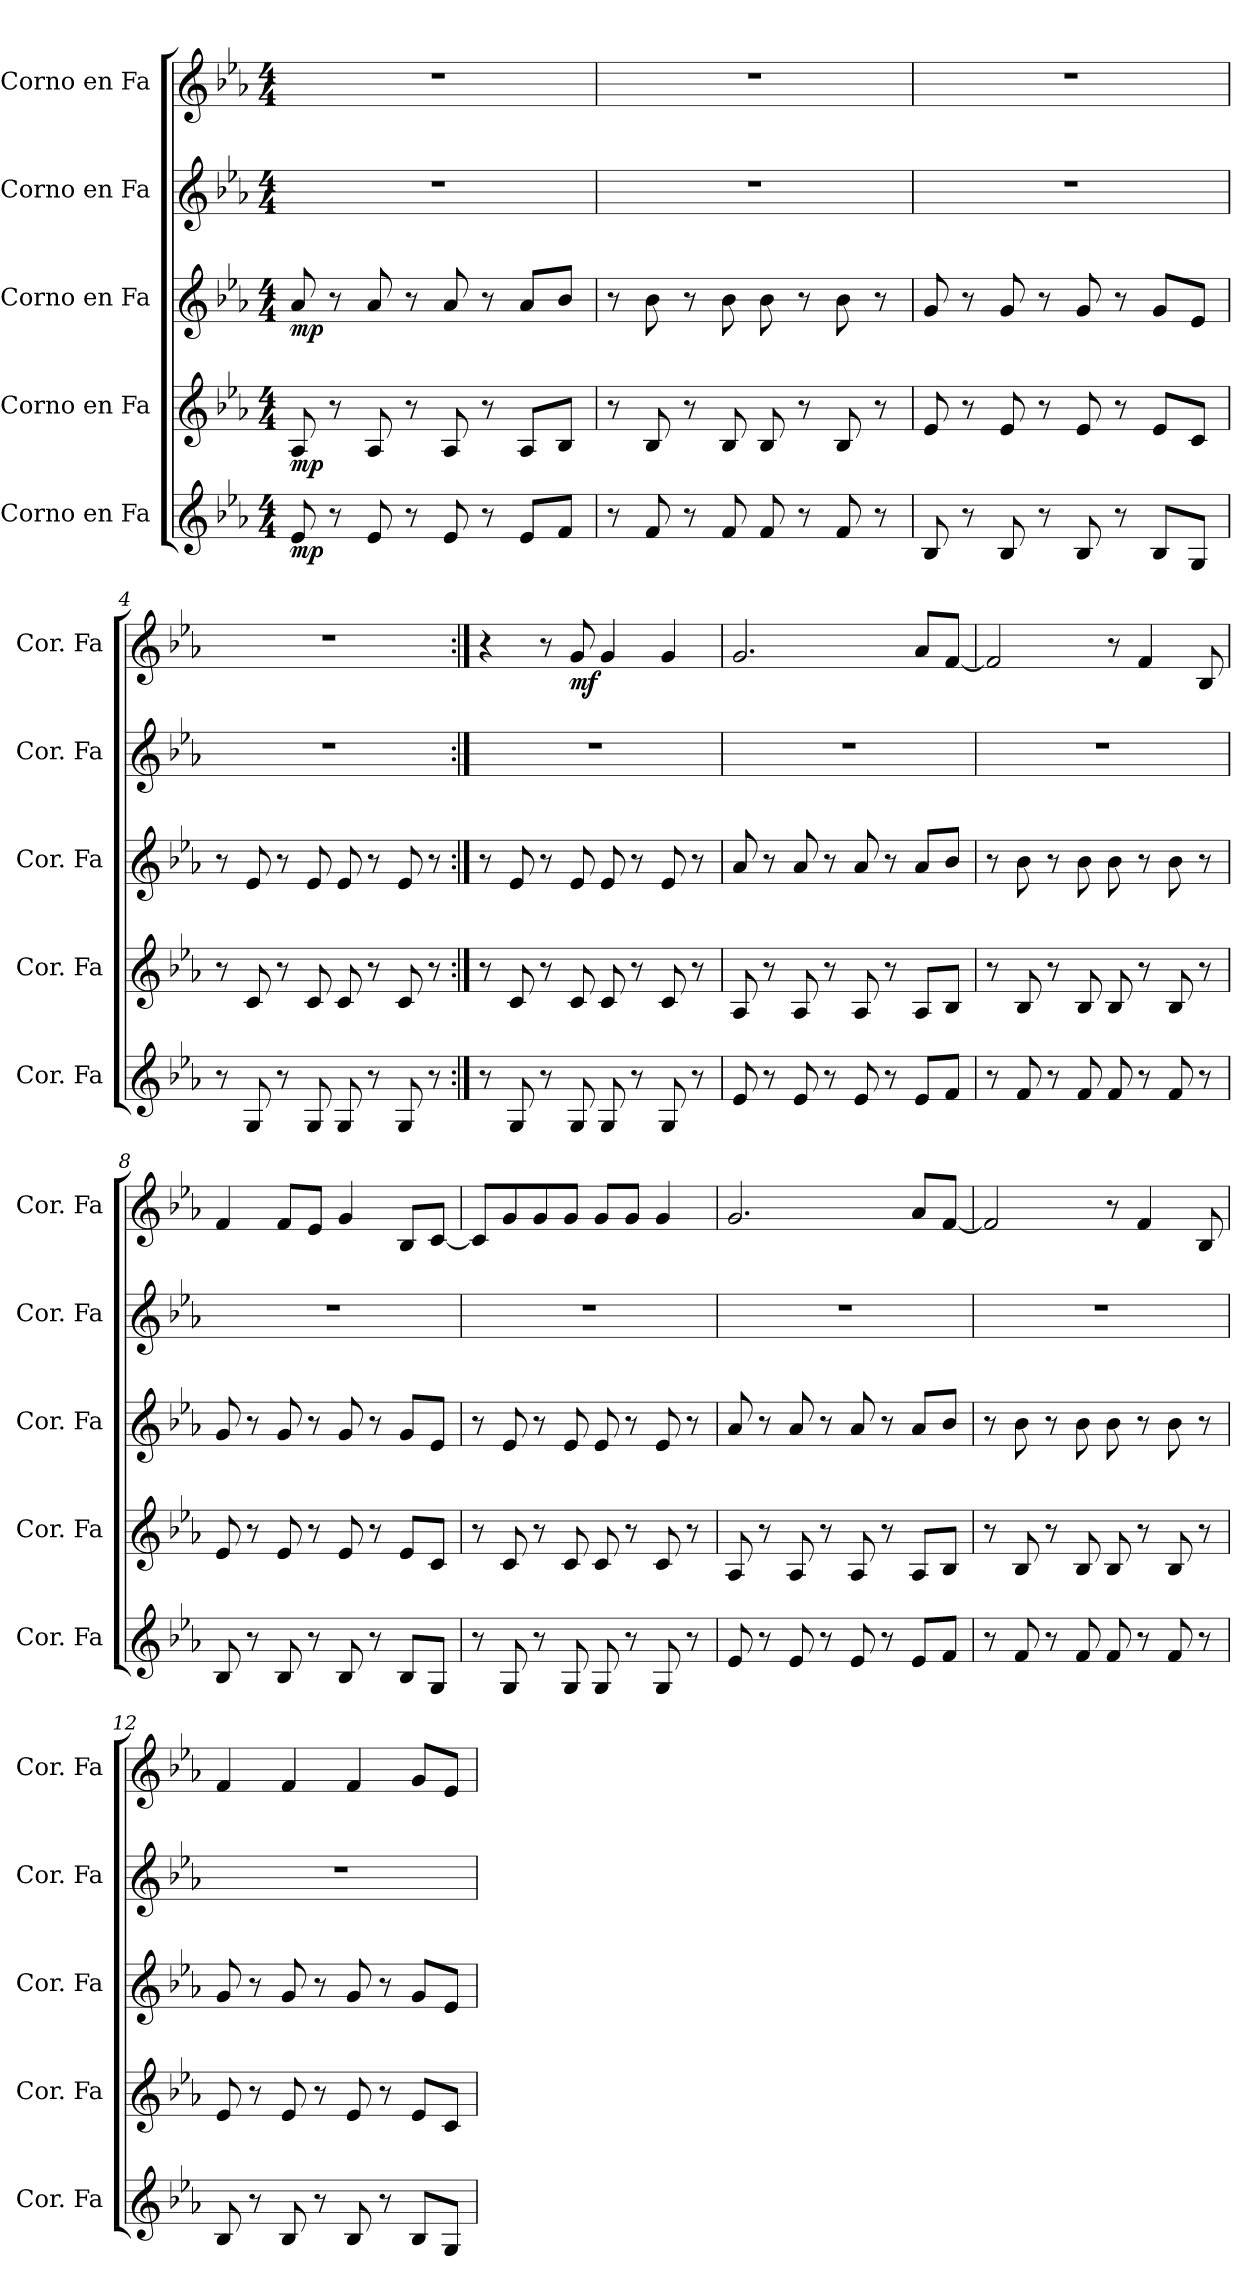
**kern	**dynam	**kern	**dynam	**kern	**dynam	**kern	**kern	**dynam
*part5	*part5	*part4	*part4	*part3	*part3	*part2	*part1	*part1
*staff5	*staff5	*staff4	*staff4	*staff3	*staff3	*staff2	*staff1	*staff1
*I"Corno en Fa	*	*I"Corno en Fa	*	*I"Corno en Fa	*	*I"Corno en Fa	*I"Corno en Fa	*
*I'Cor. Fa	*	*I'Cor. Fa	*	*I'Cor. Fa	*	*I'Cor. Fa	*I'Cor. Fa	*
*clefG2	*	*clefG2	*	*clefG2	*	*clefG2	*clefG2	*
*ITrd4c7	*	*ITrd4c7	*	*ITrd4c7	*	*ITrd4c7	*ITrd4c7	*
*k[b-e-a-d-]	*	*k[b-e-a-d-]	*	*k[b-e-a-d-]	*	*k[b-e-a-d-]	*k[b-e-a-d-]	*
*M4/4	*	*M4/4	*	*M4/4	*	*M4/4	*M4/4	*
*MM138	*	*MM138	*	*MM138	*	*MM138	*MM138	*
=1	=1	=1	=1	=1	=1	=1	=1	=1
!	!LO:DY:b	!	!LO:DY:b	!	!LO:DY:b	!	!	!
8A-/	mp	8D-/	mp	8d-/	mp	1r	1r	.
8r	.	8r	.	8r	.	.	.	.
8A-/	.	8D-/	.	8d-/	.	.	.	.
8r	.	8r	.	8r	.	.	.	.
8A-/	.	8D-/	.	8d-/	.	.	.	.
8r	.	8r	.	8r	.	.	.	.
8A-/L	.	8D-/L	.	8d-/L	.	.	.	.
8B-/J	.	8E-/J	.	8e-/J	.	.	.	.
=2	=2	=2	=2	=2	=2	=2	=2	=2
8r	.	8r	.	8r	.	1r	1r	.
8B-/	.	8E-/	.	8e-\	.	.	.	.
8r	.	8r	.	8r	.	.	.	.
8B-/	.	8E-/	.	8e-\	.	.	.	.
8B-/	.	8E-/	.	8e-\	.	.	.	.
8r	.	8r	.	8r	.	.	.	.
8B-/	.	8E-/	.	8e-\	.	.	.	.
8r	.	8r	.	8r	.	.	.	.
=3	=3	=3	=3	=3	=3	=3	=3	=3
8E-/	.	8A-/	.	8c/	.	1r	1r	.
8r	.	8r	.	8r	.	.	.	.
8E-/	.	8A-/	.	8c/	.	.	.	.
8r	.	8r	.	8r	.	.	.	.
8E-/	.	8A-/	.	8c/	.	.	.	.
8r	.	8r	.	8r	.	.	.	.
8E-/L	.	8A-/L	.	8c/L	.	.	.	.
8C/J	.	8F/J	.	8A-/J	.	.	.	.
!!LO:LB:g=z
=4	=4	=4	=4	=4	=4	=4	=4	=4
8r	.	8r	.	8r	.	1r	1r	.
8C/	.	8F/	.	8A-/	.	.	.	.
8r	.	8r	.	8r	.	.	.	.
8C/	.	8F/	.	8A-/	.	.	.	.
8C/	.	8F/	.	8A-/	.	.	.	.
8r	.	8r	.	8r	.	.	.	.
8C/	.	8F/	.	8A-/	.	.	.	.
8r	.	8r	.	8r	.	.	.	.
=5:|!	=5:|!	=5:|!	=5:|!	=5:|!	=5:|!	=5:|!	=5:|!	=5:|!
8r	.	8r	.	8r	.	1r	4r	.
8C/	.	8F/	.	8A-/	.	.	.	.
8r	.	8r	.	8r	.	.	8r	.
!	!	!	!	!	!	!	!	!LO:DY:b
8C/	.	8F/	.	8A-/	.	.	8c/	mf
8C/	.	8F/	.	8A-/	.	.	4c/	.
8r	.	8r	.	8r	.	.	.	.
8C/	.	8F/	.	8A-/	.	.	4c/	.
8r	.	8r	.	8r	.	.	.	.
=6	=6	=6	=6	=6	=6	=6	=6	=6
8A-/	.	8D-/	.	8d-/	.	1r	2.c/	.
8r	.	8r	.	8r	.	.	.	.
8A-/	.	8D-/	.	8d-/	.	.	.	.
8r	.	8r	.	8r	.	.	.	.
8A-/	.	8D-/	.	8d-/	.	.	.	.
8r	.	8r	.	8r	.	.	.	.
8A-/L	.	8D-/L	.	8d-/L	.	.	8d-/L	.
8B-/J	.	8E-/J	.	8e-/J	.	.	[8B-/J	.
=7	=7	=7	=7	=7	=7	=7	=7	=7
8r	.	8r	.	8r	.	1r	2B-/]	.
8B-/	.	8E-/	.	8e-\	.	.	.	.
8r	.	8r	.	8r	.	.	.	.
8B-/	.	8E-/	.	8e-\	.	.	.	.
8B-/	.	8E-/	.	8e-\	.	.	8r	.
8r	.	8r	.	8r	.	.	4B-/	.
8B-/	.	8E-/	.	8e-\	.	.	.	.
8r	.	8r	.	8r	.	.	8E-/	.
!!LO:PB:g=z
=8	=8	=8	=8	=8	=8	=8	=8	=8
8E-/	.	8A-/	.	8c/	.	1r	4B-/	.
8r	.	8r	.	8r	.	.	.	.
8E-/	.	8A-/	.	8c/	.	.	8B-/L	.
8r	.	8r	.	8r	.	.	8A-/J	.
8E-/	.	8A-/	.	8c/	.	.	4c/	.
8r	.	8r	.	8r	.	.	.	.
8E-/L	.	8A-/L	.	8c/L	.	.	8E-/L	.
8C/J	.	8F/J	.	8A-/J	.	.	[8F/J	.
=9	=9	=9	=9	=9	=9	=9	=9	=9
8r	.	8r	.	8r	.	1r	8F/L]	.
8C/	.	8F/	.	8A-/	.	.	8c/	.
8r	.	8r	.	8r	.	.	8c/	.
8C/	.	8F/	.	8A-/	.	.	8c/J	.
8C/	.	8F/	.	8A-/	.	.	8c/L	.
8r	.	8r	.	8r	.	.	8c/J	.
8C/	.	8F/	.	8A-/	.	.	4c/	.
8r	.	8r	.	8r	.	.	.	.
=10	=10	=10	=10	=10	=10	=10	=10	=10
8A-/	.	8D-/	.	8d-/	.	1r	2.c/	.
8r	.	8r	.	8r	.	.	.	.
8A-/	.	8D-/	.	8d-/	.	.	.	.
8r	.	8r	.	8r	.	.	.	.
8A-/	.	8D-/	.	8d-/	.	.	.	.
8r	.	8r	.	8r	.	.	.	.
8A-/L	.	8D-/L	.	8d-/L	.	.	8d-/L	.
8B-/J	.	8E-/J	.	8e-/J	.	.	[8B-/J	.
=11	=11	=11	=11	=11	=11	=11	=11	=11
8r	.	8r	.	8r	.	1r	2B-/]	.
8B-/	.	8E-/	.	8e-\	.	.	.	.
8r	.	8r	.	8r	.	.	.	.
8B-/	.	8E-/	.	8e-\	.	.	.	.
8B-/	.	8E-/	.	8e-\	.	.	8r	.
8r	.	8r	.	8r	.	.	4B-/	.
8B-/	.	8E-/	.	8e-\	.	.	.	.
8r	.	8r	.	8r	.	.	8E-/	.
!!LO:LB:g=z
=12	=12	=12	=12	=12	=12	=12	=12	=12
8E-/	.	8A-/	.	8c/	.	1r	4B-/	.
8r	.	8r	.	8r	.	.	.	.
8E-/	.	8A-/	.	8c/	.	.	4B-/	.
8r	.	8r	.	8r	.	.	.	.
8E-/	.	8A-/	.	8c/	.	.	4B-/	.
8r	.	8r	.	8r	.	.	.	.
8E-/L	.	8A-/L	.	8c/L	.	.	8c/L	.
8C/J	.	8F/J	.	8A-/J	.	.	8A-/J	.
=	=	=	=	=	=	=	=	=
*-	*-	*-	*-	*-	*-	*-	*-	*-
